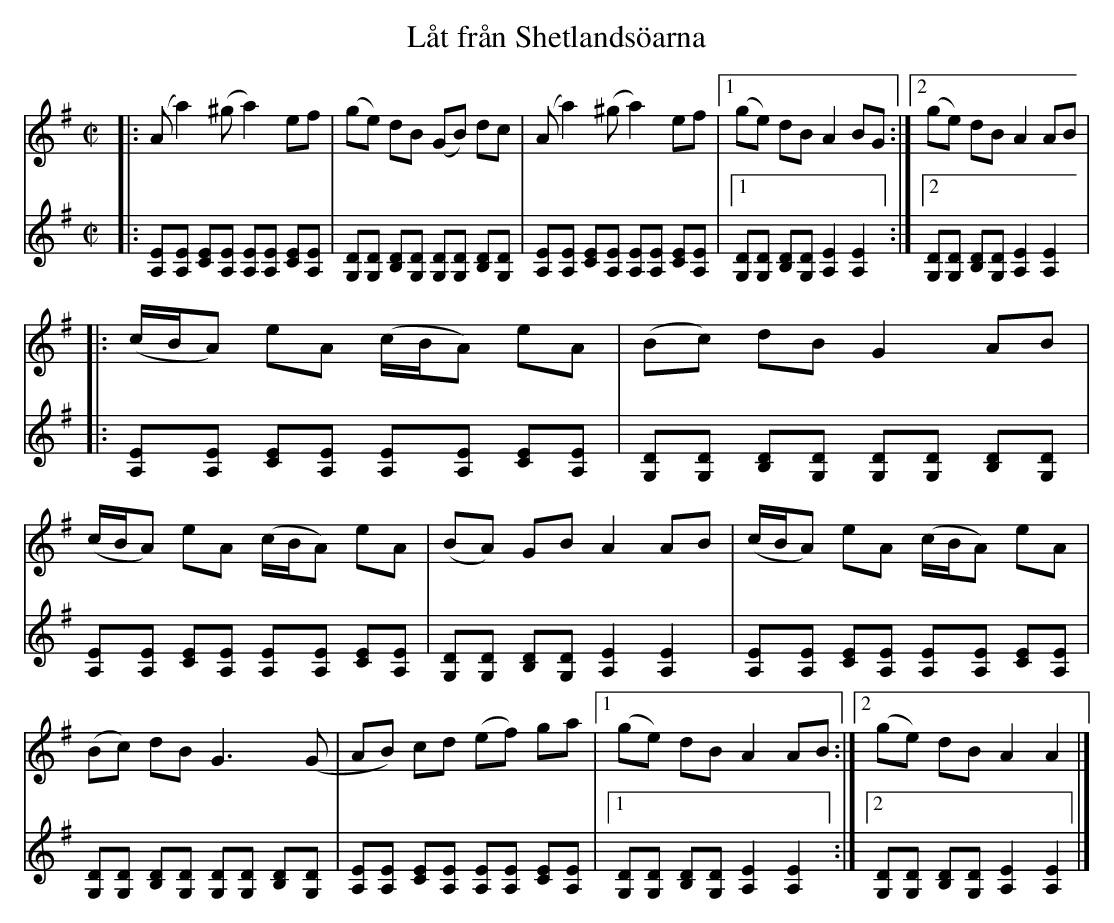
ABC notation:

X:1
T: Låt från Shetlandsöarna
M: C|
K: G
V: 1
|: (Aa2)(^ga2)ef | (ge) dB (GB) dc | (Aa2)(^ga2)ef |1 (ge) dB A2 BG :|2 (ge) dB A2 AB |
|: (c/B/A) eA (c/B/A) eA | (Bc) dB G2 AB | (c/B/A) eA (c/B/A) eA | (BA) GB A2 AB | (c/B/A) eA (c/B/A) eA | (Bc) dB G3(G | AB) cd (ef) ga |1 (ge) dB A2 AB :|2 (ge) dB A2 A2 |]
V: 2
|: [A,E][A,E] [CE][A,E] [A,E][A,E] [CE][A,E] | [G,D][G,D] [B,D][G,D] [G,D][G,D] [B,D][G,D] | [A,E][A,E] [CE][A,E] [A,E][A,E] [CE][A,E] |1 [G,D][G,D] [B,D][G,D] [A,2E2] [A,2E2] :|2 [G,D][G,D] [B,D][G,D] [A,2E2] [A,2E2] |
|: [A,E][A,E] [CE][A,E] [A,E][A,E] [CE][A,E] | [G,D][G,D] [B,D][G,D] [G,D][G,D] [B,D][G,D] | [A,E][A,E] [CE][A,E] [A,E][A,E] [CE][A,E] | [G,D][G,D] [B,D][G,D] [A,2E2] [A,2E2] |
[A,E][A,E] [CE][A,E] [A,E][A,E] [CE][A,E] | [G,D][G,D] [B,D][G,D] [G,D][G,D] [B,D][G,D] | [A,E][A,E] [CE][A,E] [A,E][A,E] [CE][A,E] |1 [G,D][G,D] [B,D][G,D] [A,2E2] [A,2E2] :|2 [G,D][G,D] [B,D][G,D] [A,2E2] [A,2E2] |]
